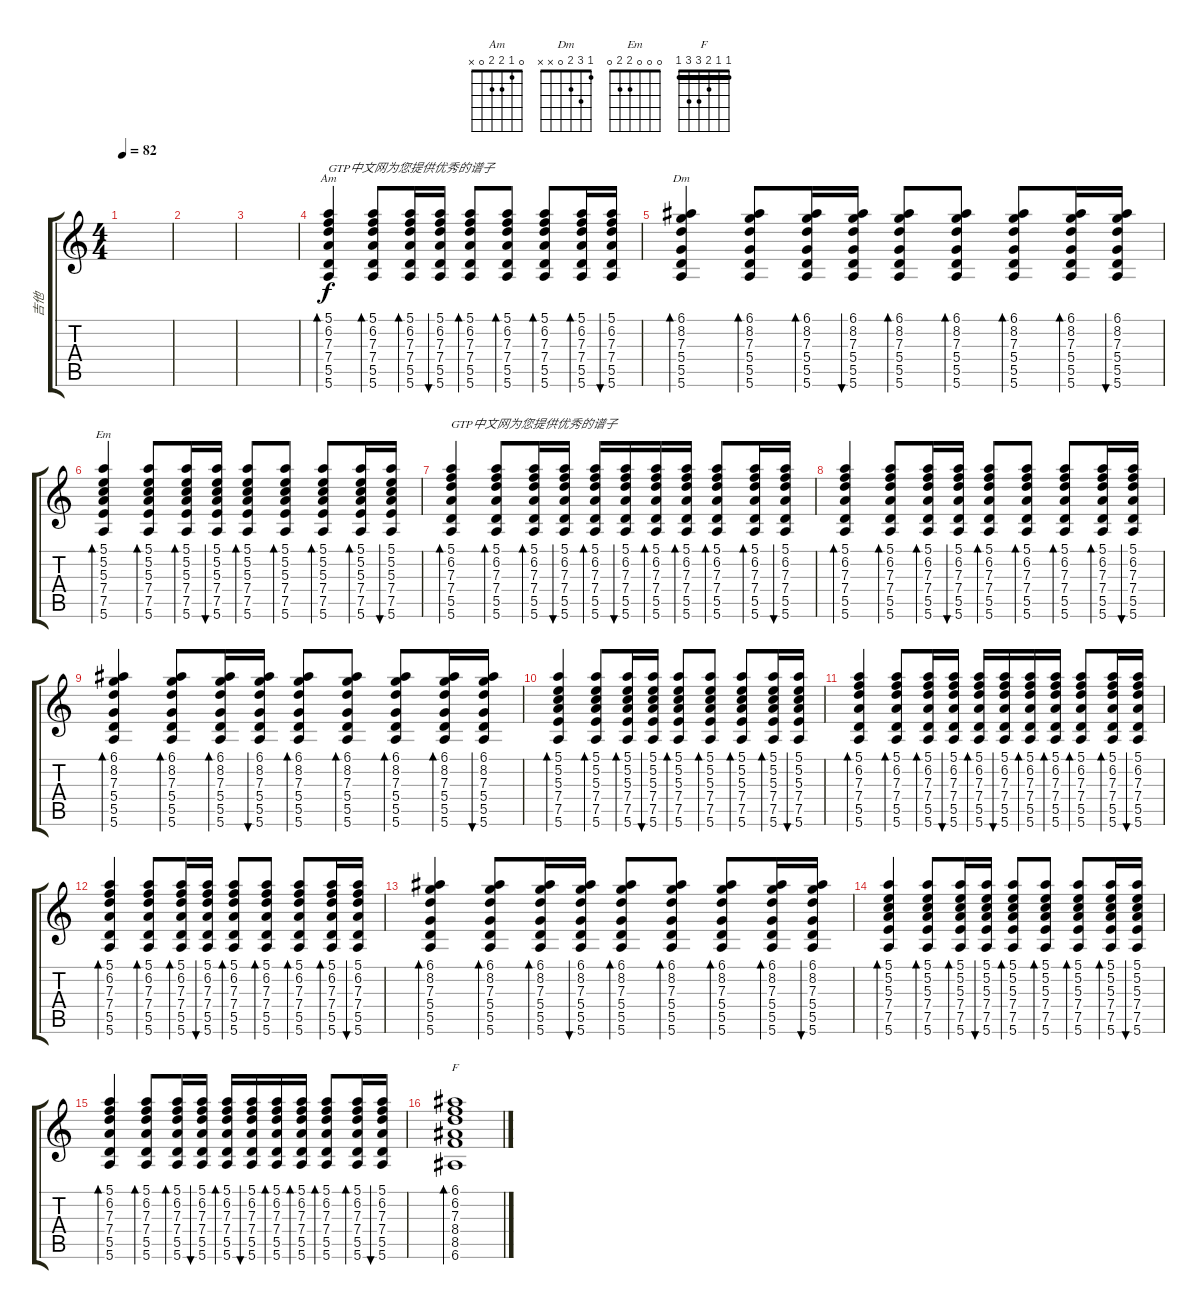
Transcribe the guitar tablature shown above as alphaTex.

\track ("吉他" "吉他") {instrument acousticguitarsteel}
\staff {score tabs}
\tuning (E4 B3 G3 D3 A2 E2) {hide}
\chord ("Am" 0 1 2 2 0 x)
\chord ("Dm" 1 3 2 0 x x)
\chord ("Em" 0 0 0 2 2 0)
\chord ("F" 1 1 2 3 3 1) {barre 1}
\ts (4 4)
\tempo 82
\clef g2
\ks c
|
|
|
(5.1 6.2 7.3 7.4 5.5 5.6).4{bd 30 ch "Am" txt "GTP中文网为您提供优秀的谱子"} (5.1 6.2 7.3 7.4 5.5 5.6).8{bd 30} (5.1 6.2 7.3 7.4 5.5 5.6).16{bd 30} (5.1 6.2 7.3 7.4 5.5 5.6).16{bu 30} (5.1 6.2 7.3 7.4 5.5 5.6).8{bd 30} (5.1 6.2 7.3 7.4 5.5 5.6).8{bd 30} (5.1 6.2 7.3 7.4 5.5 5.6).8{bd 30} (5.1 6.2 7.3 7.4 5.5 5.6).16{bd 30} (5.1 6.2 7.3 7.4 5.5 5.6).16{bu 30} |
(6.1 8.2 7.3 5.4 5.5 5.6).4{bd 60 ch "Dm"} (6.1 8.2 7.3 5.4 5.5 5.6).8{bd 60} (6.1 8.2 7.3 5.4 5.5 5.6).16{bd 60} (6.1 8.2 7.3 5.4 5.5 5.6).16{bu 60} (6.1 8.2 7.3 5.4 5.5 5.6).8{bd 60} (6.1 8.2 7.3 5.4 5.5 5.6).8{bd 60} (6.1 8.2 7.3 5.4 5.5 5.6).8{bd 60} (6.1 8.2 7.3 5.4 5.5 5.6).16{bd 60} (6.1 8.2 7.3 5.4 5.5 5.6).16{bu 60} |
(5.1 5.2 5.3 7.4 7.5 5.6).4{bd 60 ch "Em"} (5.1 5.2 5.3 7.4 7.5 5.6).8{bd 60} (5.1 5.2 5.3 7.4 7.5 5.6).16{bd 60} (5.1 5.2 5.3 7.4 7.5 5.6).16{bu 60} (5.1 5.2 5.3 7.4 7.5 5.6).8{bd 60} (5.1 5.2 5.3 7.4 7.5 5.6).8{bd 60} (5.1 5.2 5.3 7.4 7.5 5.6).8{bd 60} (5.1 5.2 5.3 7.4 7.5 5.6).16{bd 60} (5.1 5.2 5.3 7.4 7.5 5.6).16{bu 60} |
(5.1 6.2 7.3 7.4 5.5 5.6).4{bd 60 txt "GTP中文网为您提供优秀的谱子"} (5.1 6.2 7.3 7.4 5.5 5.6).8{bd 60} (5.1 6.2 7.3 7.4 5.5 5.6).16{bd 60} (5.1 6.2 7.3 7.4 5.5 5.6).16{bu 60} (5.1 6.2 7.3 7.4 5.5 5.6).16{bd 60} (5.1 6.2 7.3 7.4 5.5 5.6).16{bu 30} (5.1 6.2 7.3 7.4 5.5 5.6).16{bd 30} (5.1 6.2 7.3 7.4 5.5 5.6).16{bd 30} (5.1 6.2 7.3 7.4 5.5 5.6).8{bd 30} (5.1 6.2 7.3 7.4 5.5 5.6).16{bd 30} (5.1 6.2 7.3 7.4 5.5 5.6).16{bu 30} |
(5.1 6.2 7.3 7.4 5.5 5.6).4{bd 30} (5.1 6.2 7.3 7.4 5.5 5.6).8{bd 30} (5.1 6.2 7.3 7.4 5.5 5.6).16{bd 30} (5.1 6.2 7.3 7.4 5.5 5.6).16{bu 30} (5.1 6.2 7.3 7.4 5.5 5.6).8{bd 30} (5.1 6.2 7.3 7.4 5.5 5.6).8{bd 30} (5.1 6.2 7.3 7.4 5.5 5.6).8{bd 30} (5.1 6.2 7.3 7.4 5.5 5.6).16{bd 30} (5.1 6.2 7.3 7.4 5.5 5.6).16{bu 30} |
(6.1 8.2 7.3 5.4 5.5 5.6).4{bd 60} (6.1 8.2 7.3 5.4 5.5 5.6).8{bd 60} (6.1 8.2 7.3 5.4 5.5 5.6).16{bd 60} (6.1 8.2 7.3 5.4 5.5 5.6).16{bu 60} (6.1 8.2 7.3 5.4 5.5 5.6).8{bd 60} (6.1 8.2 7.3 5.4 5.5 5.6).8{bd 60} (6.1 8.2 7.3 5.4 5.5 5.6).8{bd 60} (6.1 8.2 7.3 5.4 5.5 5.6).16{bd 60} (6.1 8.2 7.3 5.4 5.5 5.6).16{bu 60} |
(5.1 5.2 5.3 7.4 7.5 5.6).4{bd 60} (5.1 5.2 5.3 7.4 7.5 5.6).8{bd 60} (5.1 5.2 5.3 7.4 7.5 5.6).16{bd 60} (5.1 5.2 5.3 7.4 7.5 5.6).16{bu 60} (5.1 5.2 5.3 7.4 7.5 5.6).8{bd 60} (5.1 5.2 5.3 7.4 7.5 5.6).8{bd 60} (5.1 5.2 5.3 7.4 7.5 5.6).8{bd 60} (5.1 5.2 5.3 7.4 7.5 5.6).16{bd 60} (5.1 5.2 5.3 7.4 7.5 5.6).16{bu 60} |
(5.1 6.2 7.3 7.4 5.5 5.6).4{bd 60} (5.1 6.2 7.3 7.4 5.5 5.6).8{bd 60} (5.1 6.2 7.3 7.4 5.5 5.6).16{bd 60} (5.1 6.2 7.3 7.4 5.5 5.6).16{bu 60} (5.1 6.2 7.3 7.4 5.5 5.6).16{bd 60} (5.1 6.2 7.3 7.4 5.5 5.6).16{bu 30} (5.1 6.2 7.3 7.4 5.5 5.6).16{bd 30} (5.1 6.2 7.3 7.4 5.5 5.6).16{bd 30} (5.1 6.2 7.3 7.4 5.5 5.6).8{bd 30} (5.1 6.2 7.3 7.4 5.5 5.6).16{bd 30} (5.1 6.2 7.3 7.4 5.5 5.6).16{bu 30} |
(5.1 6.2 7.3 7.4 5.5 5.6).4{bd 30} (5.1 6.2 7.3 7.4 5.5 5.6).8{bd 30} (5.1 6.2 7.3 7.4 5.5 5.6).16{bd 30} (5.1 6.2 7.3 7.4 5.5 5.6).16{bu 30} (5.1 6.2 7.3 7.4 5.5 5.6).8{bd 30} (5.1 6.2 7.3 7.4 5.5 5.6).8{bd 30} (5.1 6.2 7.3 7.4 5.5 5.6).8{bd 30} (5.1 6.2 7.3 7.4 5.5 5.6).16{bd 30} (5.1 6.2 7.3 7.4 5.5 5.6).16{bu 30} |
(6.1 8.2 7.3 5.4 5.5 5.6).4{bd 60} (6.1 8.2 7.3 5.4 5.5 5.6).8{bd 60} (6.1 8.2 7.3 5.4 5.5 5.6).16{bd 60} (6.1 8.2 7.3 5.4 5.5 5.6).16{bu 60} (6.1 8.2 7.3 5.4 5.5 5.6).8{bd 60} (6.1 8.2 7.3 5.4 5.5 5.6).8{bd 60} (6.1 8.2 7.3 5.4 5.5 5.6).8{bd 60} (6.1 8.2 7.3 5.4 5.5 5.6).16{bd 60} (6.1 8.2 7.3 5.4 5.5 5.6).16{bu 60} |
(5.1 5.2 5.3 7.4 7.5 5.6).4{bd 60} (5.1 5.2 5.3 7.4 7.5 5.6).8{bd 60} (5.1 5.2 5.3 7.4 7.5 5.6).16{bd 60} (5.1 5.2 5.3 7.4 7.5 5.6).16{bu 60} (5.1 5.2 5.3 7.4 7.5 5.6).8{bd 60} (5.1 5.2 5.3 7.4 7.5 5.6).8{bd 60} (5.1 5.2 5.3 7.4 7.5 5.6).8{bd 60} (5.1 5.2 5.3 7.4 7.5 5.6).16{bd 60} (5.1 5.2 5.3 7.4 7.5 5.6).16{bu 60} |
(5.1 6.2 7.3 7.4 5.5 5.6).4{bd 60} (5.1 6.2 7.3 7.4 5.5 5.6).8{bd 60} (5.1 6.2 7.3 7.4 5.5 5.6).16{bd 60} (5.1 6.2 7.3 7.4 5.5 5.6).16{bu 60} (5.1 6.2 7.3 7.4 5.5 5.6).16{bd 60} (5.1 6.2 7.3 7.4 5.5 5.6).16{bu 30} (5.1 6.2 7.3 7.4 5.5 5.6).16{bd 30} (5.1 6.2 7.3 7.4 5.5 5.6).16{bd 30} (5.1 6.2 7.3 7.4 5.5 5.6).8{bd 30} (5.1 6.2 7.3 7.4 5.5 5.6).16{bd 30} (5.1 6.2 7.3 7.4 5.5 5.6).16{bu 30} |
(6.1 6.2 7.3 8.4 8.5 6.6).1{bd 30 ch "F"}
